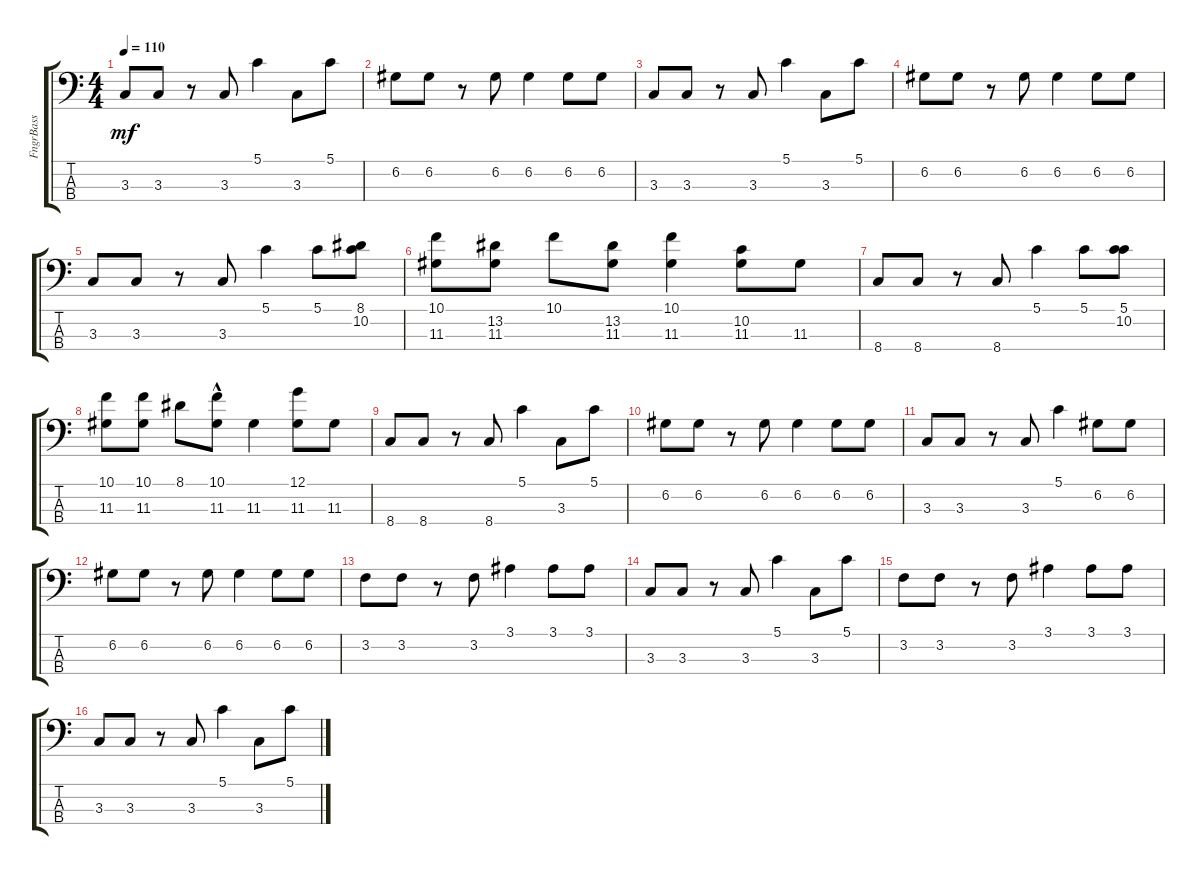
\track ("FngrBass" "FngrBass") {instrument synthbass2}
\staff {score tabs}
\tuning (G2 D2 A1 E1) {hide}
\ts (4 4)
\tempo 110
\clef f4
\ks c
3.3.8{dy mf} 3.3.8 r.8 3.3.8 5.1.4 3.3.8 5.1.8 |
6.2.8 6.2.8 r.8 6.2.8 6.2.4 6.2.8 6.2.8 |
3.3.8 3.3.8 r.8 3.3.8 5.1.4 3.3.8 5.1.8 |
6.2.8 6.2.8 r.8 6.2.8 6.2.4 6.2.8 6.2.8 |
3.3.8 3.3.8 r.8 3.3.8 5.1.4 5.1.8 (8.1 10.2).8 |
(10.1 11.3).8 (13.2 11.3).8 10.1.8 (13.2 11.3).8 (10.1 11.3).4 (10.2 11.3).8 11.3.8 |
8.4.8 8.4.8 r.8 8.4.8 5.1.4 5.1.8 (5.1 10.2).8 |
(10.1 11.3).8 (10.1 11.3).8 8.1.8 (10.1{hac} 11.3).8 11.3.4 (12.1 11.3).8 11.3.8 |
8.4.8 8.4.8 r.8 8.4.8 5.1.4 3.3.8 5.1.8 |
6.2.8 6.2.8 r.8 6.2.8 6.2.4 6.2.8 6.2.8 |
3.3.8 3.3.8 r.8 3.3.8 5.1.4 6.2.8 6.2.8 |
6.2.8 6.2.8 r.8 6.2.8 6.2.4 6.2.8 6.2.8 |
3.2.8 3.2.8 r.8 3.2.8 3.1.4 3.1.8 3.1.8 |
3.3.8 3.3.8 r.8 3.3.8 5.1.4 3.3.8 5.1.8 |
3.2.8 3.2.8 r.8 3.2.8 3.1.4 3.1.8 3.1.8 |
3.3.8 3.3.8 r.8 3.3.8 5.1.4 3.3.8 5.1.8
